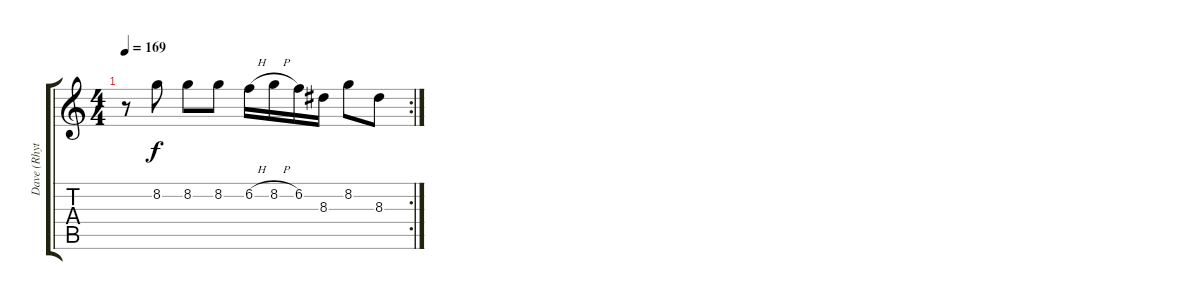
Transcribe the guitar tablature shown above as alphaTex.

\track ("Dave (Rhythm)" "Dave (Rhyt") {instrument distortionguitar}
\staff {score tabs}
\tuning (E4 B3 G3 D3 A2 E2) {hide}
\rc 2
\ts (4 4)
\tempo 169
\clef g2
\ks c
r.8{dy f} 8.2.8 8.2.8 8.2.8 6.2{h}.16 8.2{h}.16 6.2.16 8.3.16 8.2.8 8.3.8
